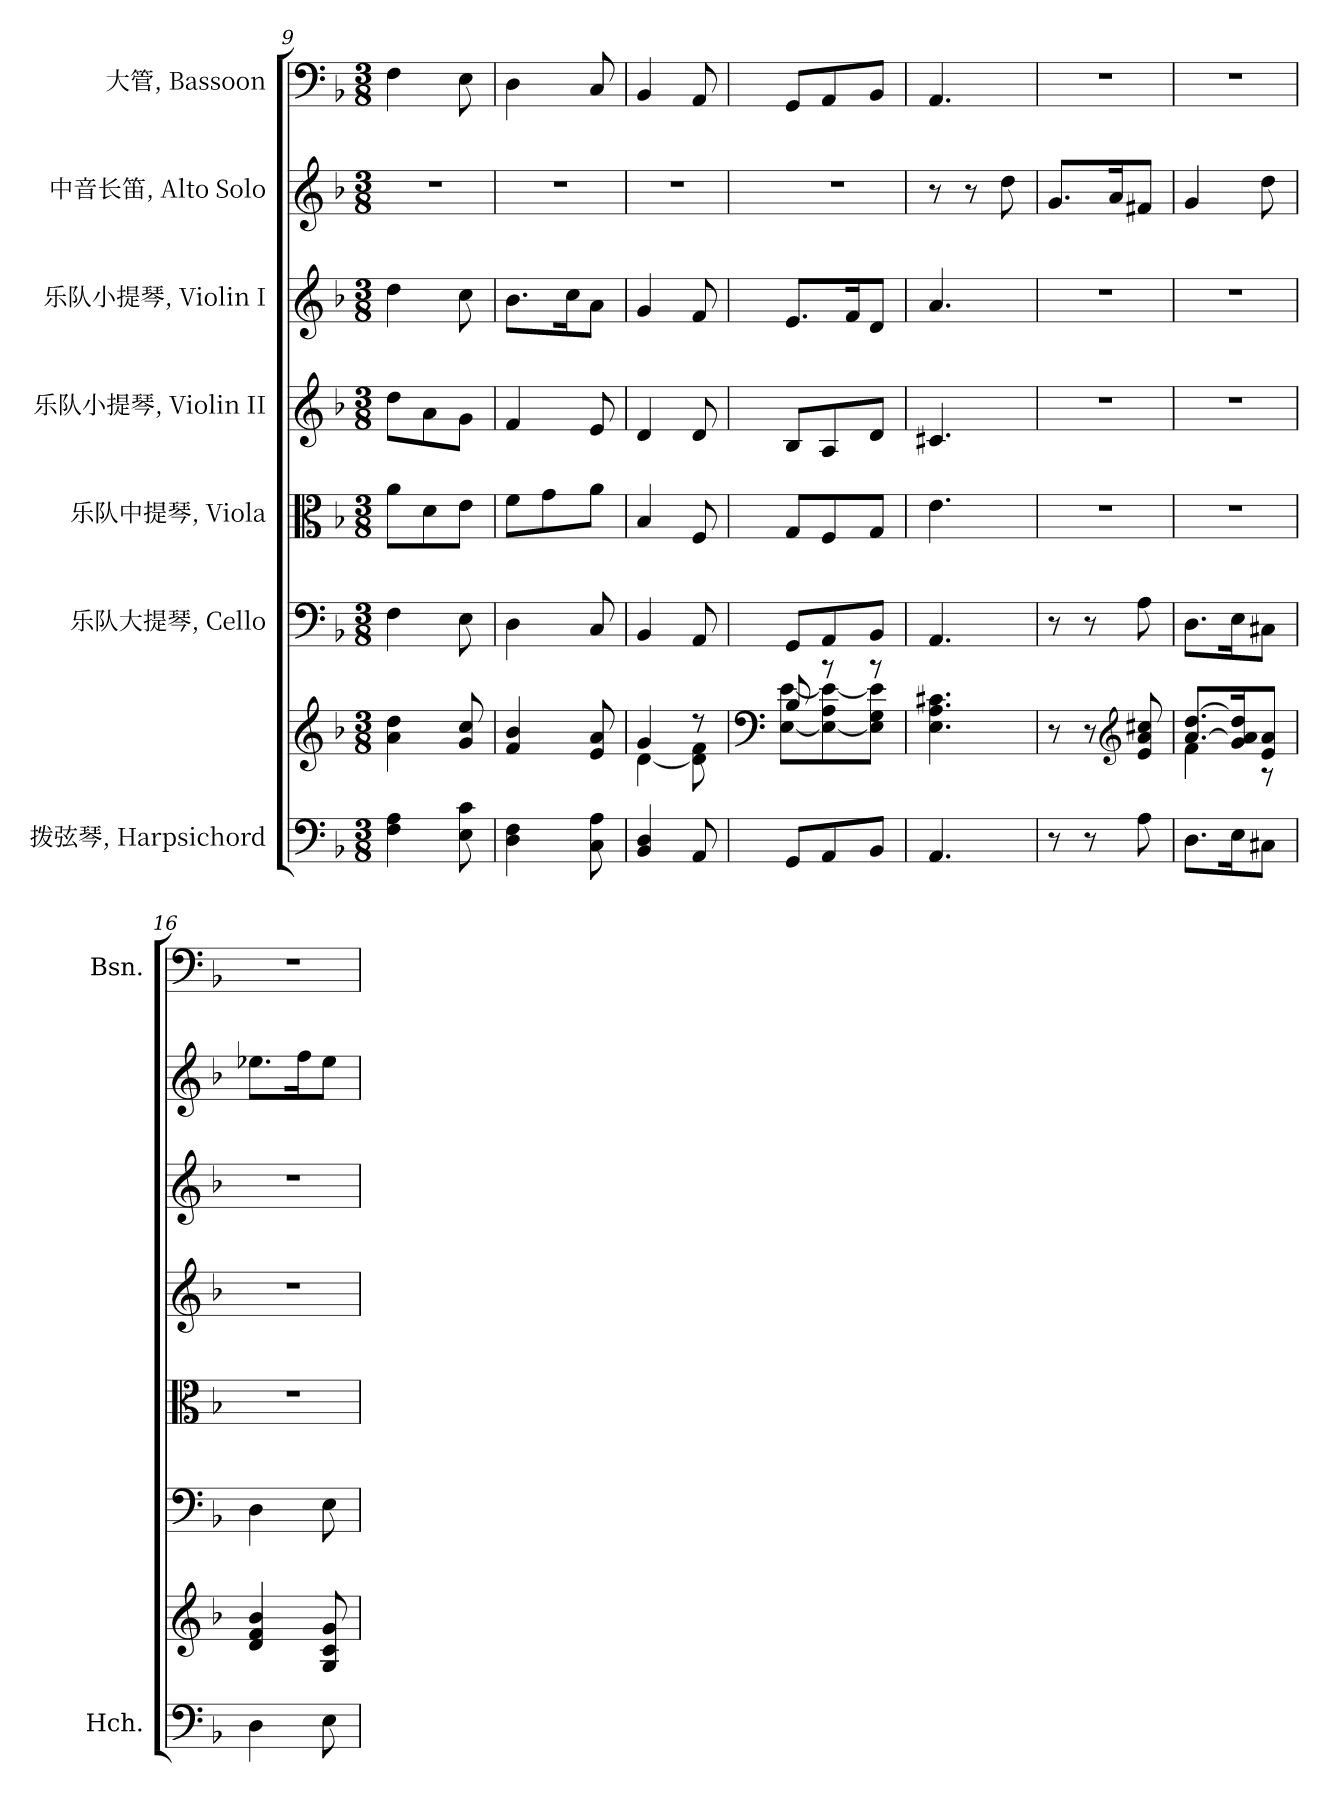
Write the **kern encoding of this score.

**kern	**kern	**kern	**kern	**kern	**kern	**kern	**kern
*part7	*part7	*part6	*part5	*part4	*part3	*part2	*part1
*staff8	*staff7	*staff6	*staff5	*staff4	*staff3	*staff2	*staff1
*I"拨弦琴, Harpsichord	*	*I"乐队大提琴, Cello	*I"乐队中提琴, Viola	*I"乐队小提琴, Violin II	*I"乐队小提琴, Violin I	*I"中音长笛, Alto Solo	*I"大管, Bassoon
*I'Hch.	*	*	*	*	*	*	*I'Bsn.
*clefF4	*clefG2	*clefF4	*clefC3	*clefG2	*clefG2	*clefG2	*clefF4
*	*	*	*	*	*	*ITrd3c5	*
*k[b-]	*k[b-]	*k[b-]	*k[b-]	*k[b-]	*k[b-]	*k[]	*k[b-]
*M3/8	*M3/8	*M3/8	*M3/8	*M3/8	*M3/8	*M3/8	*M3/8
=9	=9	=9	=9	=9	=9	=9	=9
4F\ 4A\	4a\ 4dd\	4F\	8a\L	8dd\L	4dd\	4.r	4F\
.	.	.	8d\	8a\	.	.	.
8E\ 8c\	8g/ 8cc/	8E\	8e\J	8g\J	8cc\	.	8E\
=10	=10	=10	=10	=10	=10	=10	=10
4D\ 4F\	4f/ 4b-/	4D\	8f\L	4f/	8.b-\L	4.r	4D\
.	.	.	8g\	.	.	.	.
.	.	.	.	.	16cc\K	.	.
8C\ 8A\	8e/ 8a/	8C/	8a\J	8e/	8a\J	.	8C/
=11	=11	=11	=11	=11	=11	=11	=11
*	*^	*	*	*	*	*	*
4BB-/ 4D/	4g/	[4d\	4BB-/	4B-/	4d/	4g/	4.r	4BB-/
8AA/	8r	8d\] 8f\	8AA/	8F/	8d/	8f/	.	8AA/
=12	=12	=12	=12	=12	=12	=12	=12	=12
*	*clefF4	*	*	*	*	*	*	*
8GG/L	8B-/	[8E\ [8e\L	8GG/L	8G/L	8B-/L	8.e/L	4.r	8GG/L
8AA/	8r	8E\_ 8A\ 8e\_	8AA/	8F/	8A/	.	.	8AA/
.	.	.	.	.	.	16f/K	.	.
8BB-/J	8r	8E\] 8G\ 8e\]J	8BB-/J	8G/J	8d/J	8d/J	.	8BB-/J
*	*v	*v	*	*	*	*	*	*
=13	=13	=13	=13	=13	=13	=13	=13
4.AA/	4.E\ 4.A\ 4.c#X\	4.AA/	4.e\	4.c#X/	4.a/	8r	4.AA/
.	.	.	.	.	.	8r	.
.	.	.	.	.	.	8a\	.
!!LO:PB:g=z
=14	=14	=14	=14	=14	=14	=14	=14
8r	8r	8r	4.r	4.r	4.r	8.d/L	4.r
8r	8r	8r	.	.	.	.	.
.	.	.	.	.	.	16e/K	.
*	*clefG2	*	*	*	*	*	*
8A\	8e/ 8a/ 8cc#X/	8A\	.	.	.	8c#X/J	.
=15	=15	=15	=15	=15	=15	=15	=15
*	*^	*	*	*	*	*	*
8.D\L	[8.a/ [8.dd/L	4f\	8.D\L	4.r	4.r	4.r	4d/	4.r
16E\K	16g/ 16a/] 16dd/]K	.	16E\K	.	.	.	.	.
8C#X\J	8e/ 8a/J	8r	8C#X\J	.	.	.	8a\	.
*	*v	*v	*	*	*	*	*	*
=16	=16	=16	=16	=16	=16	=16	=16
4D\	4d/ 4f/ 4b-/	4D\	4.r	4.r	4.r	8.b-X\L	4.r
.	.	.	.	.	.	16cc\K	.
8E\	8G/ 8c/ 8g/	8E\	.	.	.	8b-\J	.
=	=	=	=	=	=	=	=
*-	*-	*-	*-	*-	*-	*-	*-
